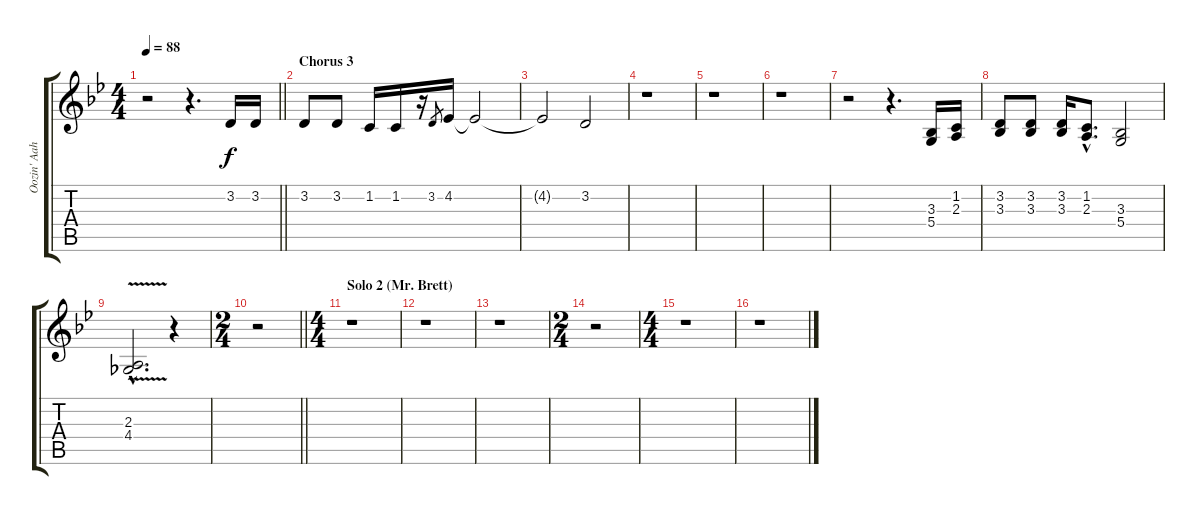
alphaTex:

\track ("Oozin' Aahs" "Oozin' Aah") {instrument choiraahs}
\staff {score tabs}
\tuning (E4 B3 G3 D3 A2 E2) {hide}
\ts (4 4)
\tempo 88
\clef g2
\barLineRight lightlight
\ks gminor
r.2{dy f} r.4{d} 3.2.16 3.2.16 |
\section ("" "Chorus 3")
3.2.8 3.2.8 1.2.16 1.2.16 r.16 3.2.8{gr} 4.2.16 4.2{t}.2 |
4.2{t}.2 3.2.2 |
r.1 |
r.1 |
r.1 |
r.2 r.4{d} (3.3 5.4).16 (1.2 2.3).16 |
(3.2 3.3).8 (3.2 3.3).8 (3.2 3.3).16 (1.2{hac} 2.3{hac}).8{d} (3.3 5.4).2 |
(2.3{v hac} 4.4{v hac}).2{d} r.4 |
\ts (2 4)
\barLineRight lightlight
r.2 |
\ts (4 4)
\section ("" "Solo 2 (Mr. Brett)")
r.1 |
r.1 |
r.1 |
\ts (2 4)
r.2 |
\ts (4 4)
r.1 |
r.1
